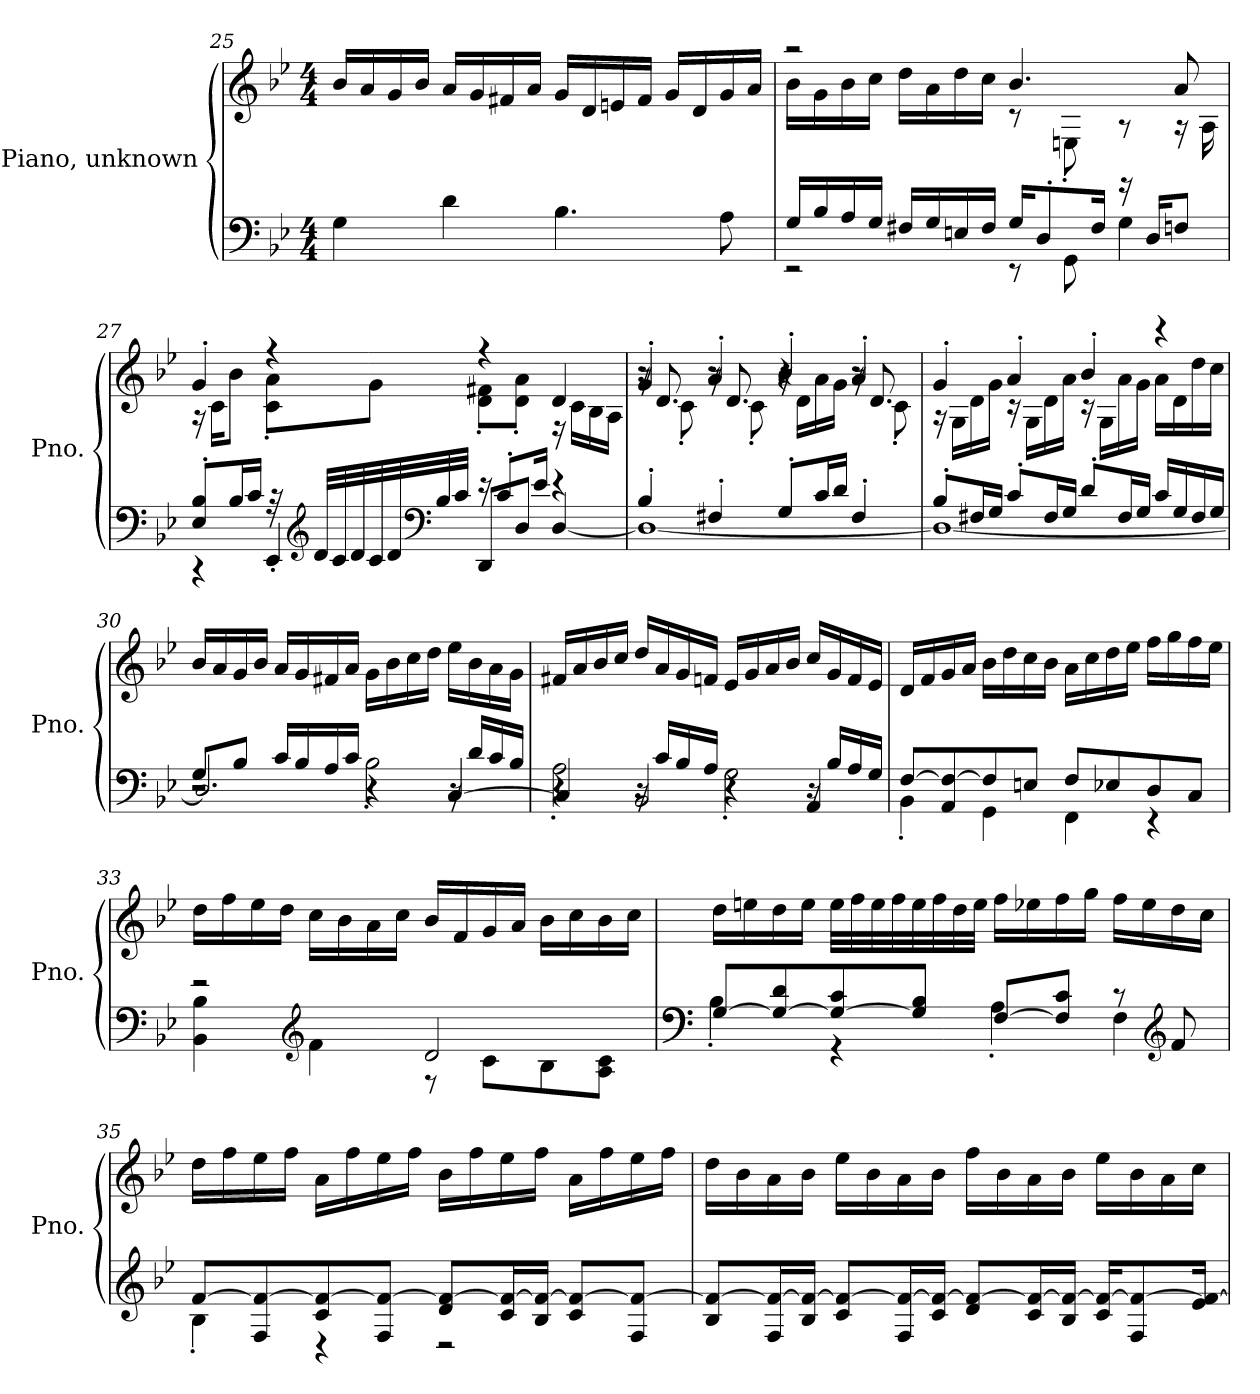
**kern	**kern
*part1	*part1
*staff2	*staff1
*I"Piano, unknown	*
*I'Pno.	*
*clefF4	*clefG2
*k[b-e-]	*k[b-e-]
*M4/4	*M4/4
=25	=25
4G\	16b-/LL
.	16a/
.	16g/
.	16b-/JJ
4d\	16a/LL
.	16g/
.	16f#X/
.	16a/JJ
4.B-\	16g/LL
.	16d/
.	16en/
.	16f#/JJ
.	16g/LL
.	16d/
8A\	16g/
.	16a/JJ
!!LO:LB:g=z
=26	=26
*^	*^
16G/LL	2r	2r	16b-\LL
16B-/	.	.	16g\
16A/	.	.	16b-\
16G/JJ	.	.	16cc\JJ
16F#X/LL	.	.	16dd\LL
16G/	.	.	16a\
16En/	.	.	16dd\
16F#/JJ	.	.	16cc\JJ
16G/KL	8r	4.b-/	8r
8D'/	.	.	.
.	8GG\	.	8En'\
16F#/Jk	.	.	.
16r	4G\	.	8r
16D/KL	.	.	.
8Fn/J	.	8a/	16r
.	.	.	16A\
=27	=27	=27	=27
8E-/' 8B-/'L	4r	4g'/	16r
.	.	.	16c\KL
16B-/L	.	.	8b-\J
16c/JJ	.	.	.
32r	4EE-'/	4r	8c\' 8a\'L
*clefG2	*	*	*
32d/LLL	.	.	.
32c/	.	.	.
32d/	.	.	.
32c/	.	.	8g\J
32d/	.	.	.
*clefF4	*	*	*
32B-/	.	.	.
32c/JJJ	.	.	.
16r	8DD/L	4r	8d\' 8f#X\'L
8c'/L	.	.	.
.	8D/J	.	8d\' 8a\'J
16e-/Jk	.	.	.
4r	[4D/	4d/	16r
.	.	.	16c\LL
.	.	.	16B-\
.	.	.	16A\JJ
!!LO:LB:g=z
=28	=28	=28	=28
*	*	*	*^
4B-'/	1D_	4g'/	8r	16r
.	.	.	.	8.d/
.	.	.	8c'\	.
4F#X'/	.	4a'/	8r	16r
.	.	.	.	8.d/
.	.	.	8c'\	.
8G'/L	.	4b-'/	16r	4r
.	.	.	16d\LL	.
16c/L	.	.	16a\	.
16d/JJ	.	.	16g\JJ	.
4F#'/	.	4a'/	8r	16r
.	.	.	.	8.d/
.	.	.	8c'\	.
*	*	*	*v	*v
=29	=29	=29	=29
8B-'/L	1D_	4g'/	16r
.	.	.	16G\LL
16F#X/L	.	.	16d\
16G/JJ	.	.	16g\JJ
8c'/L	.	4a'/	16r
.	.	.	16G\LL
16F#/L	.	.	16d\
16G/JJ	.	.	16a\JJ
8d'/L	.	4b-'/	16r
.	.	.	16G\LL
16F#/L	.	.	16a\
16G/JJ	.	.	16g\JJ
16c/LL	.	4r	16a\LL
16G/	.	.	16d\
16F#/	.	.	16dd\
16G/JJ	.	.	16cc\JJ
*	*	*v	*v
!!LO:LB:g=z
=30	=30	=30
*	*^	*
8G/L	2r	2.D/]	16b-/LL
.	.	.	16a/
8B-/J	.	.	16g/
.	.	.	16b-/JJ
16c/LL	.	.	16a/LL
16B-/	.	.	16g/
16A/	.	.	16f#X/
16c/JJ	.	.	16a/JJ
4r	2B-'\	.	16g\LL
.	.	.	16b-\
.	.	.	16cc\
.	.	.	16dd\JJ
16r	.	[4C/	16ee-\LL
16d/LL	.	.	16b-\
16c/	.	.	16a\
16B-/JJ	.	.	16g\JJ
=31	=31	=31	=31
4r	2A'\	4C/]	16f#X/LL
.	.	.	16a/
.	.	.	16b-/
.	.	.	16cc/JJ
16r	.	2BB-/	16dd/LL
16c/LL	.	.	16a/
16B-/	.	.	16g/
16A/JJ	.	.	16fn/JJ
4r	2G'\	.	16e-/LL
.	.	.	16g/
.	.	.	16a/
.	.	.	16b-/JJ
16r	.	4AA/	16cc/LL
16B-/LL	.	.	16g/
16A/	.	.	16f/
16G/JJ	.	.	16e-/JJ
*	*v	*v	*
!!LO:LB:g=z
=32	=32	=32
[8F/L	4BB-'\	16d/LL
.	.	16f/
8AA/ 8F/_	.	16g/
.	.	16a/JJ
8F/]	4GG\	16b-\LL
.	.	16dd\
8En/J	.	16cc\
.	.	16b-\JJ
8F/L	4FF\	16a\LL
.	.	16cc\
8E-X/	.	16dd\
.	.	16ee-\JJ
8D/	4r	16ff\LL
.	.	16gg\
8C/J	.	16ff\
.	.	16ee-\JJ
=33	=33	=33
2r	4BB-\ 4B-\	16dd\LL
.	.	16ff\
.	.	16ee-\
.	.	16dd\JJ
*clefG2	*	*
.	4f\	16cc\LL
.	.	16b-\
.	.	16a\
.	.	16cc\JJ
2d/	8r	16b-/LL
.	.	16f/
.	8c\L	16g/
.	.	16a/JJ
.	8B-\	16b-\LL
.	.	16cc\
.	8A\ 8c\J	16b-\
.	.	16cc\JJ
!!LO:LB:g=z
=34	=34	=34
*clefF4	*	*
[8G/L	4B-'\	16dd\LL
.	.	16een\
8G/_ 8d/	.	16dd\
.	.	16ee\JJ
8G/_ 8c/	4r	32ee\LLL
.	.	32ff\
.	.	32ee\
.	.	32ff\
8G/] 8B-/J	.	32ee\
.	.	32ff\
.	.	32dd\
.	.	32ee\JJJ
[8F/L	4A'\	16ff\LL
.	.	16ee-X\
8F/] 8c/J	.	16ff\
.	.	16gg\JJ
8r	4F\	16ff\LL
.	.	16ee-\
*clefG2	*	*
8f/	.	16dd\
.	.	16cc\JJ
=35	=35	=35
[8f/L	4B-'\	16dd\LL
.	.	16ff\
8F/ 8f/_	.	16ee-\
.	.	16ff\JJ
8c/ 8f/_	4r	16a\LL
.	.	16ff\
8F/ 8f/_J	.	16ee-\
.	.	16ff\JJ
8d/ 8f/_L	2r	16b-\LL
.	.	16ff\
16c/ 16f/_L	.	16ee-\
16B-/ 16f/_JJ	.	16ff\JJ
8c/ 8f/_L	.	16a\LL
.	.	16ff\
8F/ 8f/_J	.	16ee-\
.	.	16ff\JJ
*v	*v	*
!!LO:PB:g=z
=36	=36
8B-/ 8f/_L	16dd\LL
.	16b-\
16F/ 16f/_L	16a\
16B-/ 16f/_JJ	16b-\JJ
8c/ 8f/_L	16ee-\LL
.	16b-\
16F/ 16f/_L	16a\
16c/ 16f/_JJ	16b-\JJ
8d/ 8f/_L	16ff\LL
.	16b-\
16c/ 16f/_L	16a\
16B-/ 16f/_JJ	16b-\JJ
16c/ 16f/_KL	16ee-\LL
8F/ 8f/_	16b-\
.	16a\
16e-/ 16f/_Jk	16cc\JJ
=	=
*-	*-
